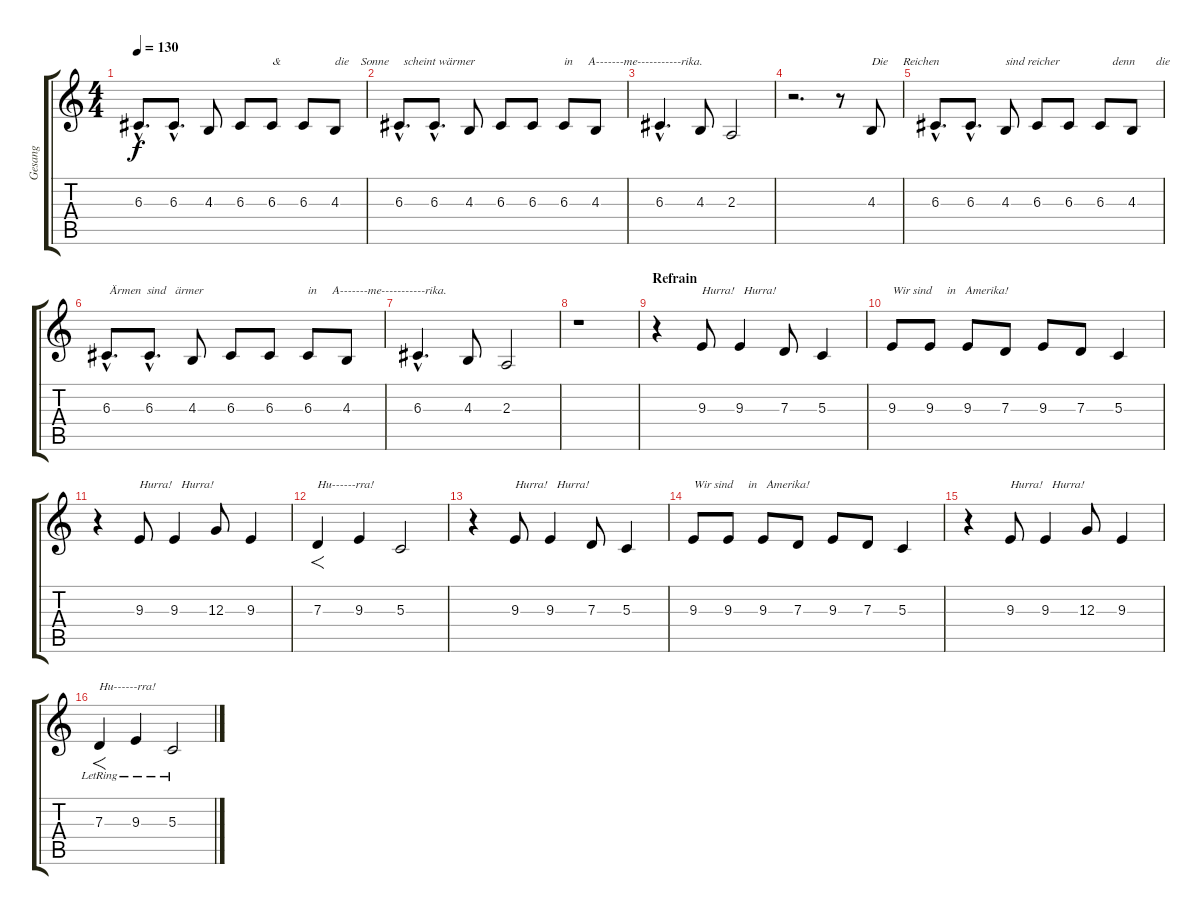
\track ("Gesang" "Gesang") {instrument dulcimer}
\staff {score tabs}
\tuning (E4 B3 G3 D3 A2 E2) {hide}
\ts (4 4)
\tempo 130
\clef g2
\ks c
6.3{hac}.8{d dy f} 6.3{hac}.8{d} 4.3.8 6.3.8 6.3.8{txt "&"} 6.3.8 4.3.8{txt "die    Sonne     scheint wärmer"} |
6.3{hac}.8{d} 6.3{hac}.8{d} 4.3.8 6.3.8 6.3.8 6.3.8{txt "in     A-------me-----------rika."} 4.3.8 |
6.3{hac}.4{d} 4.3.8 2.3.2 |
r.2{d} r.8 4.3.8{txt "Die     Reichen"} |
6.3{hac}.8{d} 6.3{hac}.8{d} 4.3.8{txt "sind reicher"} 6.3.8 6.3.8 6.3.8{txt "    denn"} 4.3.8{txt "        die"} |
6.3{hac}.8{d txt " Ärmen  sind   ärmer"} 6.3{hac}.8{d} 4.3.8 6.3.8 6.3.8 6.3.8{txt "in     A-------me-----------rika."} 4.3.8 |
6.3{hac}.4{d} 4.3.8 2.3.2 |
r.1 |
\section ("" "Refrain")
r.4 9.3.8{txt "Hurra!   Hurra!"} 9.3.4 7.3.8 5.3.4 |
9.3.8{txt "Wir sind     in   Amerika!"} 9.3.8 9.3.8 7.3.8 9.3.8 7.3.8 5.3.4 |
r.4 9.3.8{txt "Hurra!   Hurra!"} 9.3.4 12.3.8 9.3.4 |
7.3.4{f txt "Hu------rra!"} 9.3.4 5.3.2 |
r.4 9.3.8{txt "Hurra!   Hurra!"} 9.3.4 7.3.8 5.3.4 |
9.3.8{txt "Wir sind     in   Amerika!"} 9.3.8 9.3.8 7.3.8 9.3.8 7.3.8 5.3.4 |
r.4 9.3.8{txt "Hurra!   Hurra!"} 9.3.4 12.3.8 9.3.4 |
7.3{lr}.4{f txt "Hu------rra!"} 9.3{lr}.4 5.3{lr}.2
